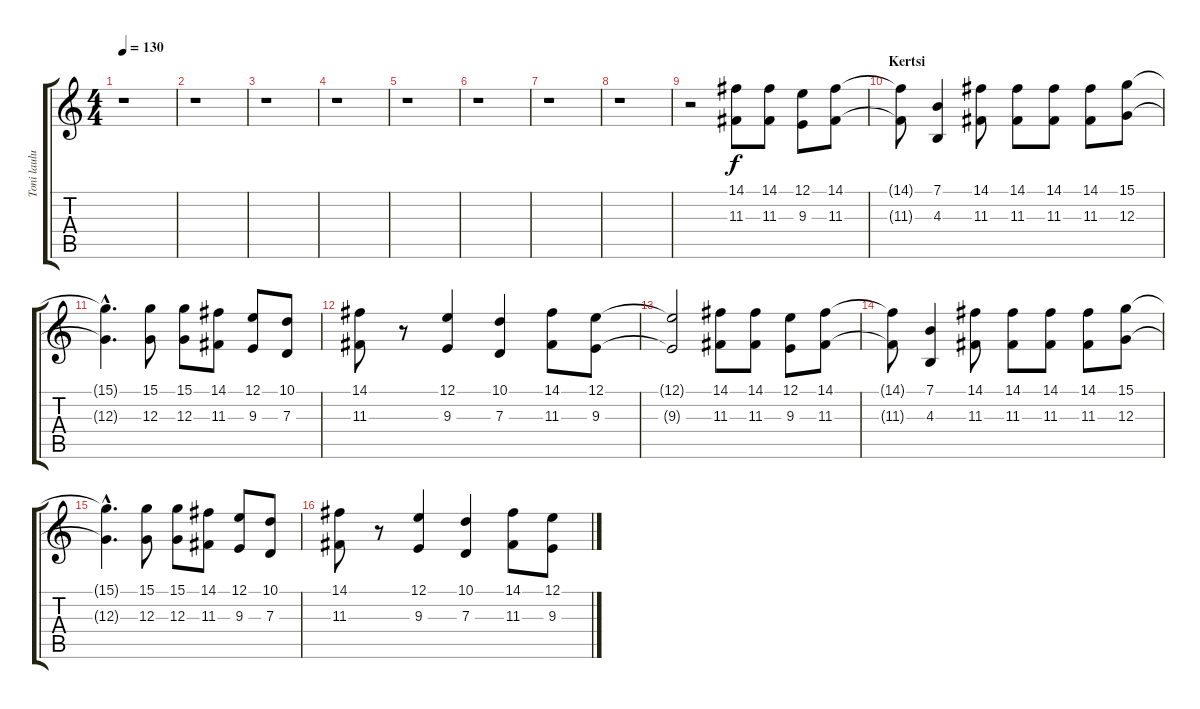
\track ("Toni laulu" "Toni laulu") {instrument violin}
\staff {score tabs}
\tuning (E4 B3 G3 D3 A2 E2) {hide}
\ts (4 4)
\tempo 130
\clef g2
\ks c
r.1{dy f} |
r.1 |
r.1 |
r.1 |
r.1 |
r.1 |
r.1 |
r.1 |
r.2{volume 15 instrument synthvoice} (14.1 11.3).8 (14.1 11.3).8 (12.1 9.3).8 (14.1 11.3).8 |
\section ("" "Kertsi")
(14.1{t} 11.3{t}).8 (7.1 4.3).4 (14.1 11.3).8 (14.1 11.3).8 (14.1 11.3).8 (14.1 11.3).8 (15.1 12.3).8 |
(15.1{hac t} 12.3{hac t}).4{d} (15.1 12.3).8 (15.1 12.3).8 (14.1 11.3).8 (12.1 9.3).8 (10.1 7.3).8 |
(14.1 11.3).8 r.8 (12.1 9.3).4 (10.1 7.3).4 (14.1 11.3).8 (12.1 9.3).8 |
(12.1{t} 9.3{t}).2 (14.1 11.3).8 (14.1 11.3).8 (12.1 9.3).8 (14.1 11.3).8 |
(14.1{t} 11.3{t}).8 (7.1 4.3).4 (14.1 11.3).8 (14.1 11.3).8 (14.1 11.3).8 (14.1 11.3).8 (15.1 12.3).8 |
(15.1{hac t} 12.3{hac t}).4{d} (15.1 12.3).8 (15.1 12.3).8 (14.1 11.3).8 (12.1 9.3).8 (10.1 7.3).8 |
(14.1 11.3).8 r.8 (12.1 9.3).4 (10.1 7.3).4 (14.1 11.3).8 (12.1 9.3).8
